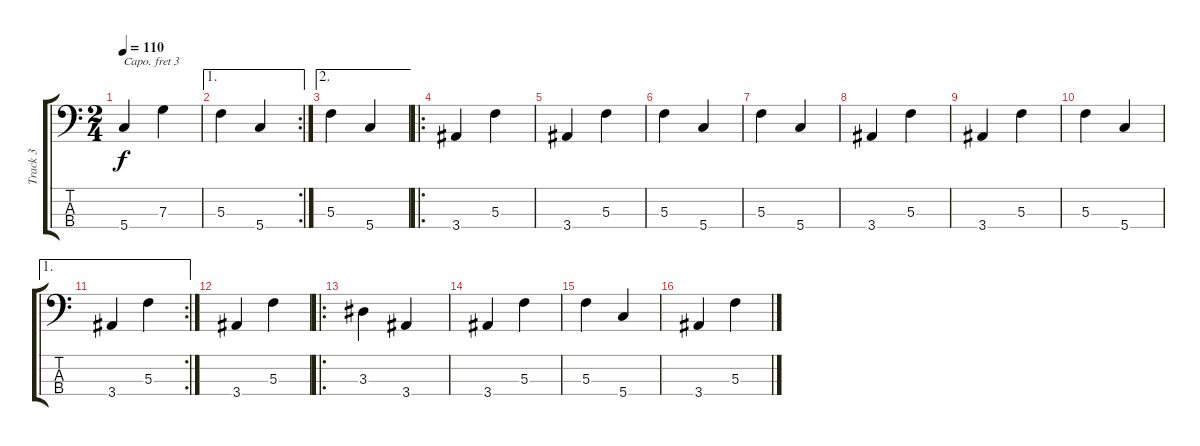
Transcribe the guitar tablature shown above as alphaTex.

\track ("Track 3" "Track 3") {instrument acousticbass}
\staff {score tabs}
\capo 3
\tuning (G2 D2 A1 E1) {hide}
\ts (2 4)
\tempo 110
\clef f4
\ks c
5.4.4{dy f} 7.3.4 |
\ae 1
\rc 2
5.3.4 5.4.4 |
\ae 2
5.3.4 5.4.4 |
\ro
3.4.4 5.3.4 |
3.4.4 5.3.4 |
5.3.4 5.4.4 |
5.3.4 5.4.4 |
3.4.4 5.3.4 |
3.4.4 5.3.4 |
5.3.4 5.4.4 |
\ae 1
\rc 2
3.4.4 5.3.4 |
3.4.4 5.3.4 |
\ro
3.3.4 3.4.4 |
3.4.4 5.3.4 |
5.3.4 5.4.4 |
3.4.4 5.3.4
